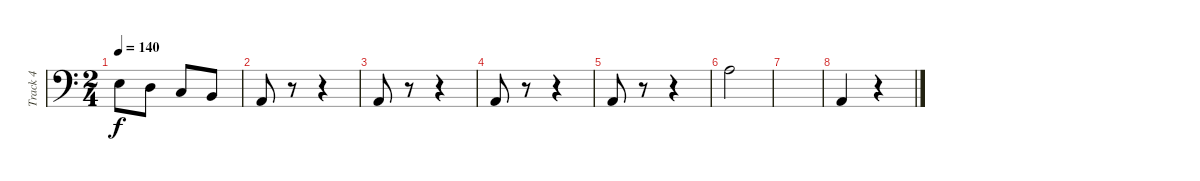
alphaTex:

\track ("Track 4" "Track 4") {instrument electricbassfinger}
\staff {score}
\tuning (G2 D2 A1 E1) {hide}
\ts (2 4)
\tempo 140
\clef f4
\ks c
2.2.8{dy f} 0.2.8 3.3.8 2.3.8 |
0.3.8 r.8 r.4 |
0.3.8 r.8 r.4 |
0.3.8 r.8 r.4 |
0.3.8 r.8 r.4 |
2.1.2 |
|
0.3.4 r.4
